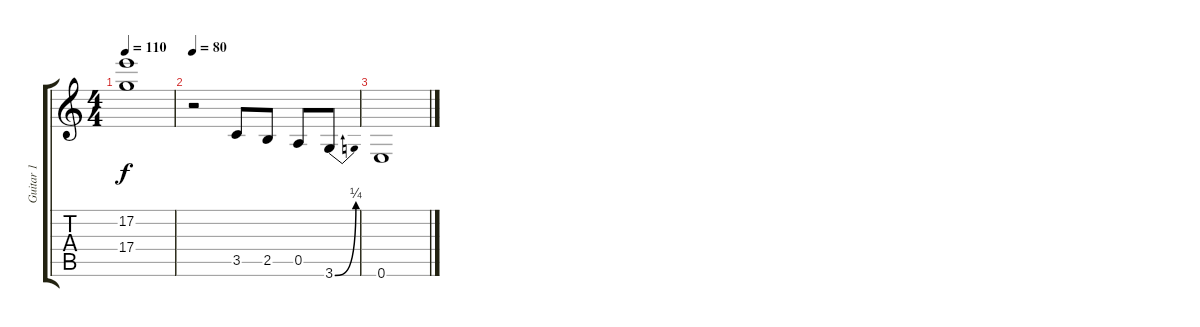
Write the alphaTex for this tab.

\track ("Guitar 1" "Guitar 1") {instrument distortionguitar}
\staff {score tabs}
\tuning (E4 B3 G3 D3 A2 E2) {hide}
\ts (4 4)
\tempo 110
\clef g2
\ks c
(17.2 17.4).1{dy f} |
\tempo 80
r.2 3.5.8 2.5.8 0.5.8 3.6{be (bend 0 0 60 1)}.8 |
0.6.1
